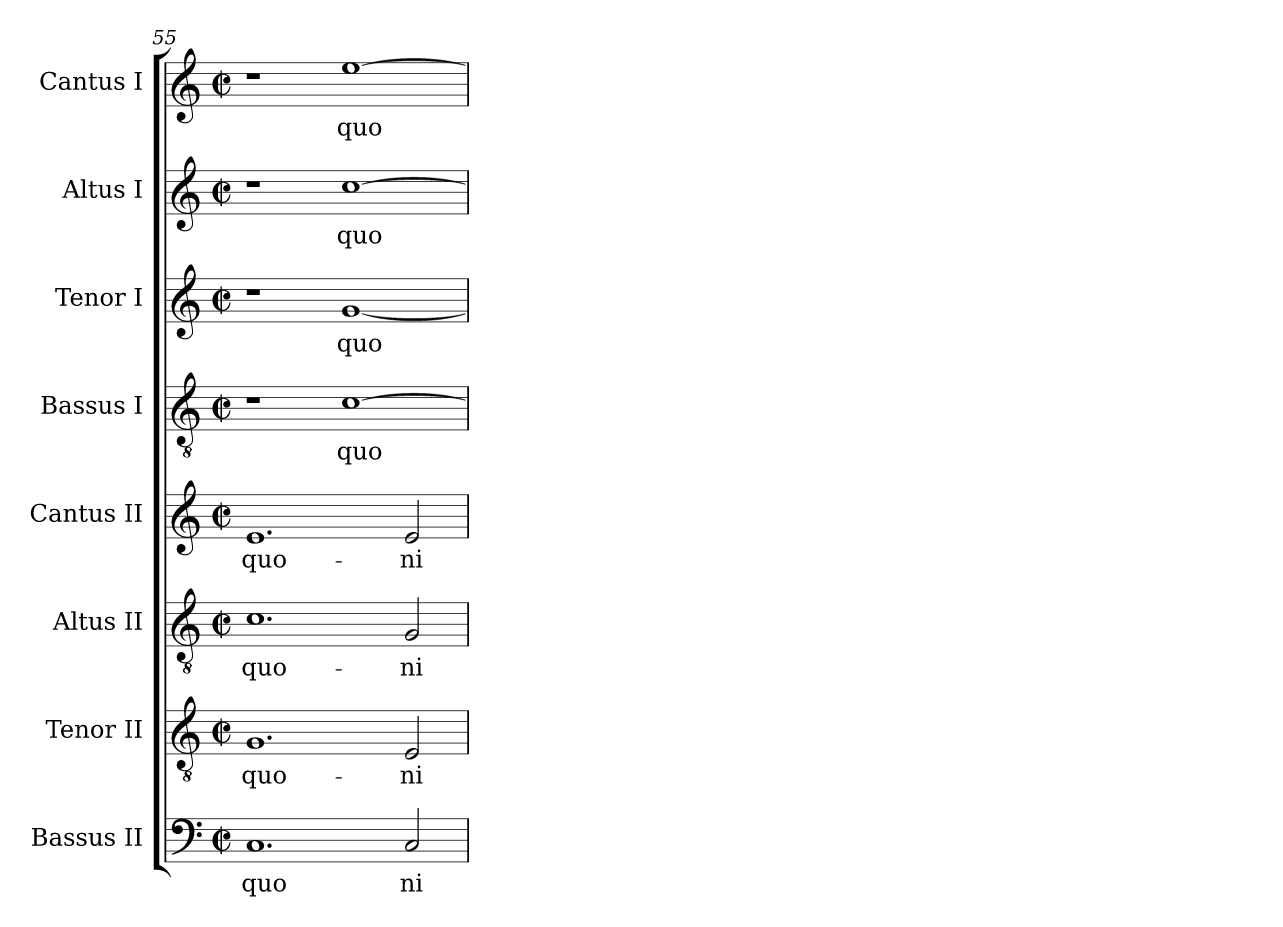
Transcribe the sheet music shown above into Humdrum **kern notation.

**kern	**text	**kern	**text	**kern	**text	**kern	**text	**kern	**text	**kern	**text	**kern	**text	**kern	**text
*part8	*part8	*part7	*part7	*part6	*part6	*part5	*part5	*part4	*part4	*part3	*part3	*part2	*part2	*part1	*part1
*staff8	*staff8	*staff7	*staff7	*staff6	*staff6	*staff5	*staff5	*staff4	*staff4	*staff3	*staff3	*staff2	*staff2	*staff1	*staff1
*I"Bassus II	*	*I"Tenor II	*	*I"Altus II	*	*I"Cantus II	*	*I"Bassus I	*	*I"Tenor I	*	*I"Altus I	*	*I"Cantus I	*
*clefF4	*	*clefGv2	*	*clefGv2	*	*clefG2	*	*clefGv2	*	*clefG2	*	*clefG2	*	*clefG2	*
*k[]	*	*k[]	*	*k[]	*	*k[]	*	*k[]	*	*k[]	*	*k[]	*	*k[]	*
*C:	*	*C:	*	*C:	*	*C:	*	*C:	*	*C:	*	*C:	*	*C:	*
*M2/2	*	*M2/2	*	*M2/2	*	*M2/2	*	*M2/2	*	*M2/2	*	*M2/2	*	*M2/2	*
*met(c|)	*	*met(c|)	*	*met(c|)	*	*met(c|)	*	*met(c|)	*	*met(c|)	*	*met(c|)	*	*met(c|)	*
=55	=55	=55	=55	=55	=55	=55	=55	=55	=55	=55	=55	=55	=55	=55	=55
!	!LO:LY:b:cj	!	!LO:LY:b:cj	!	!LO:LY:b:cj	!	!LO:LY:b:cj	!	!	!	!	!	!	!	!
1.C	quo	1.G	quo-	1.c	quo-	1.e	quo-	1r	.	1r	.	1r	.	1r	.
!	!	!	!	!	!	!	!	!	!LO:LY:b:cj	!	!LO:LY:b:cj	!	!LO:LY:b:cj	!	!LO:LY:b:cj
.	.	.	.	.	.	.	.	[>1c	quo	[<1g	quo-	[>1cc	quo	[>1ee	quo-
!	!LO:LY:b:cj	!	!LO:LY:b:cj	!	!LO:LY:b:cj	!	!LO:LY:b:cj	!	!	!	!	!	!	!	!
2C/	ni	2E/	-ni-	2G/	-ni-	2e/	-ni-	.	.	.	.	.	.	.	.
=	=	=	=	=	=	=	=	=	=	=	=	=	=	=	=
*-	*-	*-	*-	*-	*-	*-	*-	*-	*-	*-	*-	*-	*-	*-	*-
